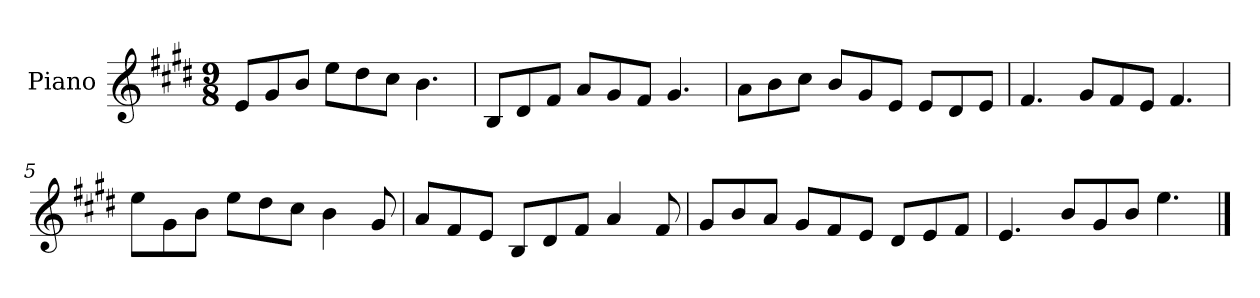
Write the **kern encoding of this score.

**kern
*part1
*staff1
*I"Piano
*I'Pno
*clefG2
*k[f#c#g#d#]
*M9/8
=1
8e/L
8g#/
8b/J
8ee\L
8dd#\
8cc#\J
4.b\
=2
8B/L
8d#/
8f#/J
8a/L
8g#/
8f#/J
4.g#/
=3
8a\L
8b\
8cc#\J
8b/L
8g#/
8e/J
8e/L
8d#/
8e/J
=4
4.f#/
8g#/L
8f#/
8e/J
4.f#/
=5
8ee\L
8g#\
8b\J
8ee\L
8dd#\
8cc#\J
4b\
8g#/
=6
8a/L
8f#/
8e/J
8B/L
8d#/
8f#/J
4a/
8f#/
=7
8g#/L
8b/
8a/J
8g#/L
8f#/
8e/J
8d#/L
8e/
8f#/J
=8
4.e/
8b/L
8g#/
8b/J
4.ee\
==
*-
